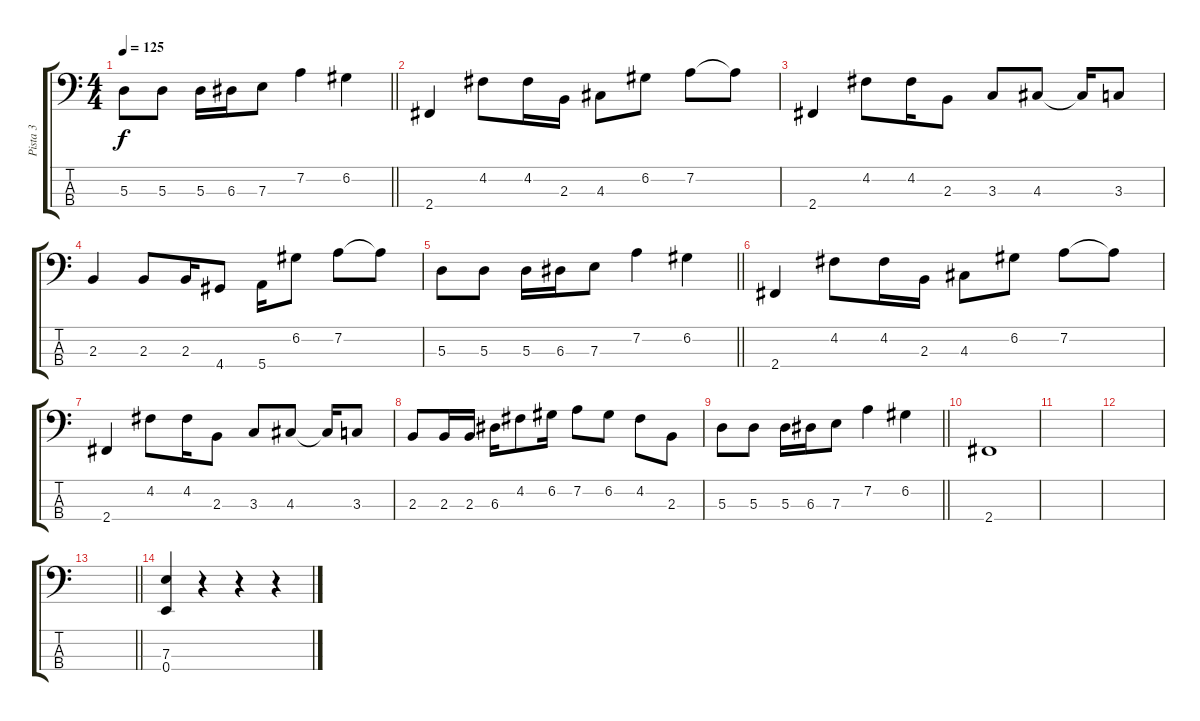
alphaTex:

\track ("Pista 3" "Pista 3") {instrument slapbass2}
\staff {score tabs}
\tuning (G2 D2 A1 E1) {hide}
\ts (4 4)
\tempo 125
\clef f4
\barLineRight lightlight
\ks c
5.3.8{dy f} 5.3.8 5.3.16 6.3.16 7.3.8 7.2.4 6.2.4 |
2.4.4 4.2.8 4.2.16 2.3.16 4.3.8 6.2.8 7.2.8 7.2{t}.8 |
2.4.4 4.2.8 4.2.16 2.3.8 3.3.8 4.3.8 4.3{t}.16 3.3.8 |
2.3.4 2.3.8 2.3.16 4.4.8 5.4.16 6.2.8 7.2.8 7.2{t}.8 |
\barLineRight lightlight
5.3.8 5.3.8 5.3.16 6.3.16 7.3.8 7.2.4 6.2.4 |
2.4.4 4.2.8 4.2.16 2.3.16 4.3.8 6.2.8 7.2.8 7.2{t}.8 |
2.4.4 4.2.8 4.2.16 2.3.8 3.3.8 4.3.8 4.3{t}.16 3.3.8 |
2.3.8 2.3.16 2.3.16 6.3.16 4.2.8 6.2.16 7.2.8 6.2.8 4.2.8 2.3.8 |
\barLineRight lightlight
5.3.8 5.3.8 5.3.16 6.3.16 7.3.8 7.2.4 6.2.4 |
2.4.1 |
|
|
\barLineRight lightlight
|
(7.3 0.4).4 r.4 r.4 r.4
